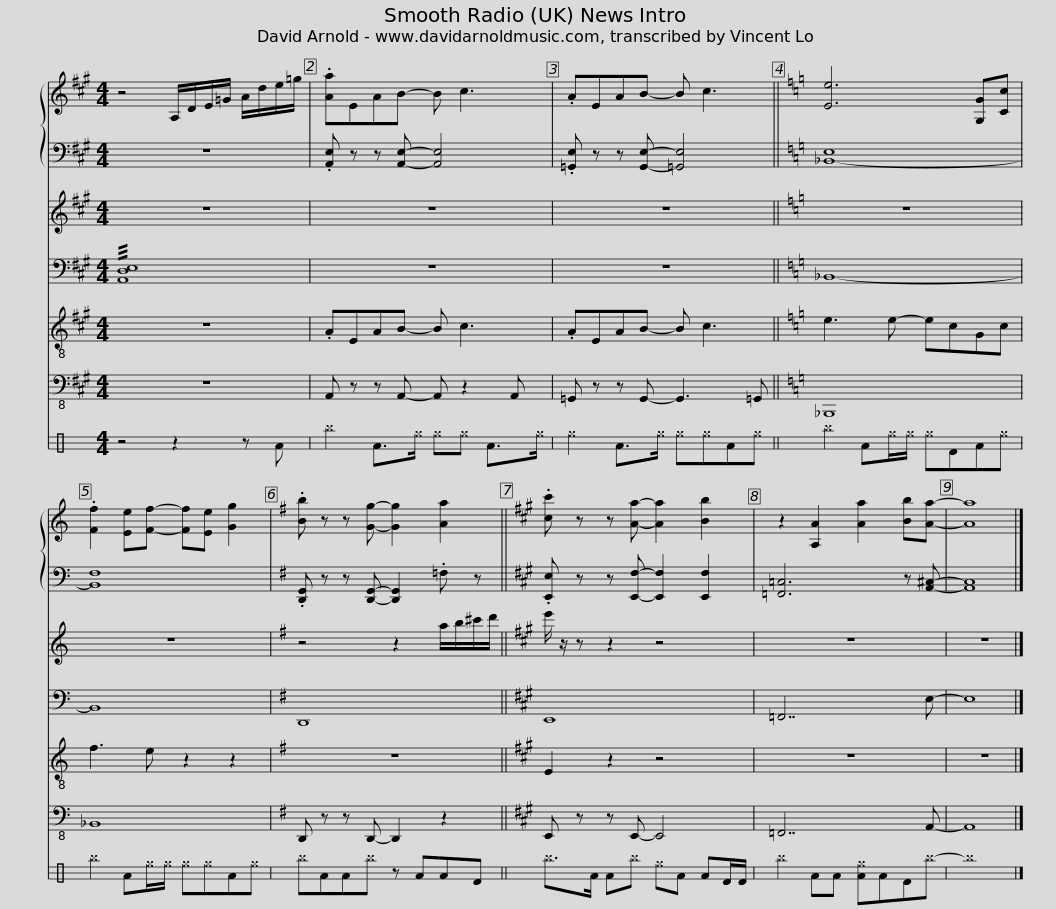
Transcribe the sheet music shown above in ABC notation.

X:1
%%score { 1 | 2 } 3 4 5 6 7
L:1/8
M:4/4
I:linebreak $
K:A
V:1 treble
V:2 bass
V:3 treble
V:4 bass
V:5 treble-8
V:6 bass-8
V:7 perc stafflines=3
K:none
V:1
 z4 A,/D/E/=G/ A/d/e/=g/ | .[Aa]EAB- B c3 | .AEAB- B c3 ||$[K:C] [Ee]6 [G,G][Cc] | .[Ff]2 [Ee][Ff]- [Ff][Ee] [Gg]2 | %5
[K:G] .[Bb] z z [Gg]- [Gg]2 [Aa]2 ||$[K:A] .[cc'] z z [Aa]- [Aa]2 [Bb]2 |[K:A] z2 [A,A]2 [Aa]2 [Bb][Aa]- | [Aa]8 |] %9
V:2
 z8 | .[A,,E,] z z [A,,E,]- [A,,E,]4 | .[=G,,E,] z z [G,,E,]- [=G,,E,]4 ||$[K:C] [_B,,-E,]8 | [B,,F,]8 | %5
[K:G] .[D,,G,,] z z [D,,G,,]- [D,,G,,]2 .=F, z ||$[K:A] .[E,,E,] z z [E,,F,]- [E,,F,]2 [E,,F,]2 |[K:A] [=F,,=C,]6 z [A,,^C,]- | [A,,C,]8 |] %9
V:3
 z8 | z8 | z8 ||$[K:C] z8 | z8 | %5
[K:G] z4 z2 a/b/^c'/d'/ ||$[K:A] e'/ z/ z z2 z4 | z8 | z8 |] %9
V:4
 !///![A,,D,E,]8 | z8 | z8 ||$[K:C] _B,,8- | B,,8 | %5
[K:G] D,,8 ||$[K:A] E,,8 | =F,,7 E,- | E,8 |] %9
V:5
 z8 | .AEAB- B c3 | .AEAB- B c3 ||$[K:C] e3 e- ecGc | f3 e z2 z2 | %5
[K:G] z8 ||$[K:A] E2 z2 z4 | z8 | z8 |] %9
V:6
 z8 | A,, z z A,,- A,, z2 A,, | =G,, z z G,,- G,,3 =G,, ||$[K:C] _B,,,8 | _B,,8 | %5
[K:G] D,, z z D,,- D,,2 z2 ||$[K:A] E,, z z E,,- E,,4 | =F,,7 A,,- | A,,8 |] %9
V:7
[K:C] z4 z2 z A | ^g2 A>^e ^e^e A>^e | ^e2 A>^e ^e^eA^e ||$ ^g2 A^e/^e/ ^eFA^e | ^g2 A^e/^e/ ^e^eA^e | %5
 ^gAA^g z AAF ||$ ^g>A A^g ^eA AF/F/ | ^g2 AA [A^e]AF^g- | ^g8 |] %9
